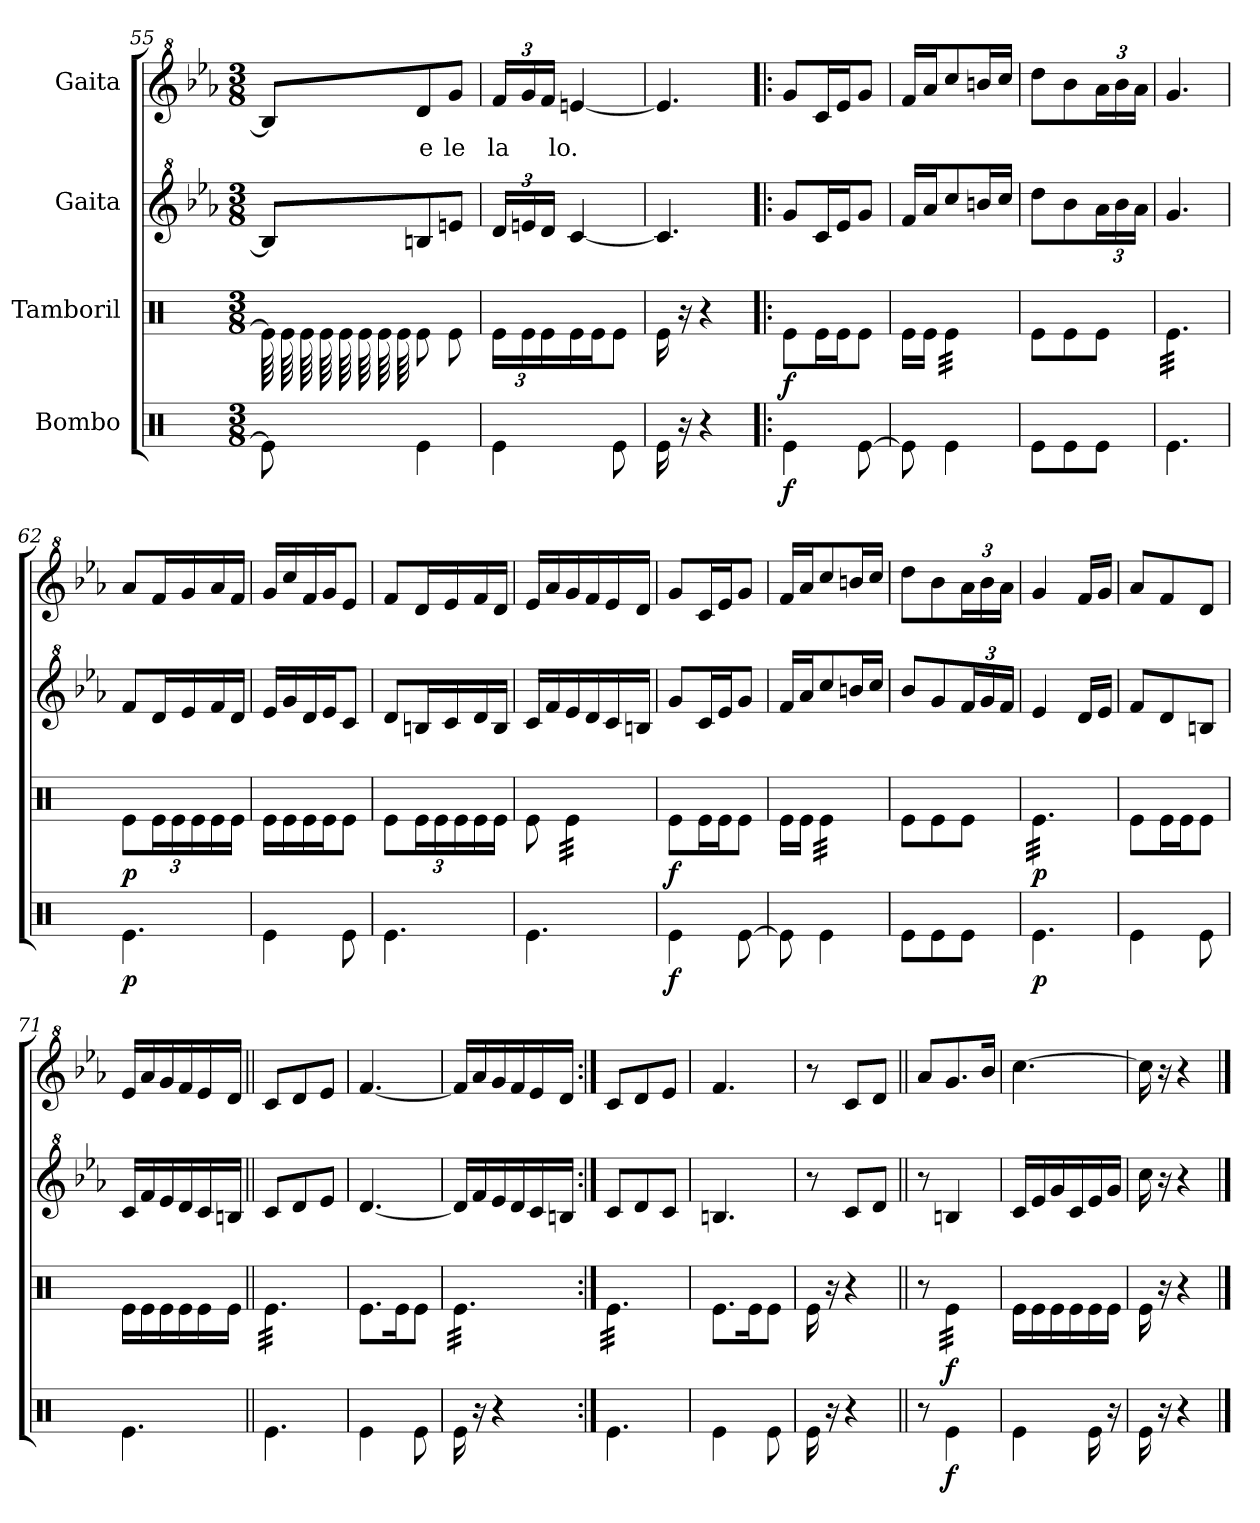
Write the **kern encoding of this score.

**kern	**dynam	**kern	**dynam	**kern	**kern	**text
*part4	*part4	*part3	*part3	*part2	*part1	*part1
*staff4	*staff4	*staff3	*staff3	*staff2	*staff1	*staff1
*I"Bombo	*	*I"Tamboril	*	*I"Gaita	*I"Gaita	*
*clefX	*	*clefX	*	*clefG^2	*clefG^2	*
*k[]	*	*k[]	*	*k[b-e-a-]	*k[b-e-a-]	*
*	*	*	*	*E-:	*E-:	*
*M3/8	*	*M3/8	*	*M3/8	*M3/8	*
=55	=55	=55	=55	=55	=55	=55
*	*	*tremolo	*	*	*	*
8Re\]	.	64Re\]LLLL	.	8b/L]	8b/L]	.
.	.	64Re\	.	.	.	.
.	.	64Re\	.	.	.	.
.	.	64Re\	.	.	.	.
.	.	64Re\	.	.	.	.
.	.	64Re\	.	.	.	.
.	.	64Re\	.	.	.	.
.	.	64Re\	.	.	.	.
*	*	*Xtremolo	*	*	*	*
4Re\	.	8Re\	.	8bn/	8dd/	e
.	.	8Re\J	.	8een/J	8gg/J	le
=56	=56	=56	=56	=56	=56	=56
*	*	*Xbrackettup	*	*Xbrackettup	*Xbrackettup	*
4Re\	.	24Re\LL	.	24dd/LL	24ff/LL	la
.	.	24Re\	.	24een/	24gg/	.
.	.	24Re\	.	24dd/JJ	24ff/JJ	.
.	.	16Re\	.	[4cc/	[4een/	lo.
.	.	16Re\J	.	.	.	.
8Re\	.	8Re\J	.	.	.	.
=57	=57	=57	=57	=57	=57	=57
16Re\	.	16Re\	.	4.cc/]	4.ee/]	.
16r	.	16r	.	.	.	.
4r	.	4r	.	.	.	.
=58!|:	=58!|:	=58!|:	=58!|:	=58!|:	=58!|:	=58!|:
!	!LO:DY:b	!	!LO:DY:b	!	!	!
4Re\	f	8Re\L	f	8gg/L	8gg/L	.
.	.	16Re\L	.	16cc/L	16cc/L	.
.	.	16Re\J	.	16ee-/J	16ee-/J	.
[8Re\	.	8Re\J	.	8gg/J	8gg/J	.
=59	=59	=59	=59	=59	=59	=59
8Re\]	.	16Re\LL	.	16ff/LL	16ff/LL	.
.	.	16Re\JJ	.	16aa-/J	16aa-/J	.
*	*	*tremolo	*	*	*	*
4Re\	.	32Re\LLL	.	8ccc/	8ccc/	.
.	.	32Re\	.	.	.	.
.	.	32Re\	.	.	.	.
.	.	32Re\	.	.	.	.
.	.	32Re\	.	16bbn/L	16bbn/L	.
.	.	32Re\	.	.	.	.
.	.	32Re\	.	16ccc/JJ	16ccc/JJ	.
.	.	32Re\JJJ	.	.	.	.
*	*	*Xtremolo	*	*	*	*
!!LO:LB:g=z
=60	=60	=60	=60	=60	=60	=60
8Re\L	.	8Re\L	.	8ddd\L	8ddd\L	.
8Re\	.	8Re\	.	8bb-\	8bb-\	.
8Re\J	.	8Re\J	.	24aa-\L	24aa-\L	.
.	.	.	.	24bb-\	24bb-\	.
.	.	.	.	24aa-\JJ	24aa-\JJ	.
=61	=61	=61	=61	=61	=61	=61
*	*	*tremolo	*	*	*	*
4.Re\	.	32Re\LLL	.	4.gg/	4.gg/	.
.	.	32Re\	.	.	.	.
.	.	32Re\	.	.	.	.
.	.	32Re\	.	.	.	.
.	.	32Re\	.	.	.	.
.	.	32Re\	.	.	.	.
.	.	32Re\	.	.	.	.
.	.	32Re\	.	.	.	.
.	.	32Re\	.	.	.	.
.	.	32Re\	.	.	.	.
.	.	32Re\	.	.	.	.
.	.	32Re\JJJ	.	.	.	.
*	*	*Xtremolo	*	*	*	*
=62	=62	=62	=62	=62	=62	=62
!	!LO:DY:b	!	!LO:DY:b	!	!	!
4.Re\	p	8Re\L	p	8ff/L	8aa-/L	.
.	.	24Re\L	.	16dd/L	16ff/L	.
.	.	24Re\	.	.	.	.
.	.	.	.	16ee-/	16gg/	.
.	.	24Re\	.	.	.	.
.	.	16Re\	.	16ff/	16aa-/	.
.	.	16Re\JJ	.	16dd/JJ	16ff/JJ	.
=63	=63	=63	=63	=63	=63	=63
4Re\	.	16Re\LL	.	16ee-/LL	16gg/LL	.
.	.	16Re\	.	16gg/	16ccc/	.
.	.	16Re\	.	16dd/	16ff/	.
.	.	16Re\J	.	16ee-/J	16gg/J	.
8Re\	.	8Re\J	.	8cc/J	8ee-/J	.
=64	=64	=64	=64	=64	=64	=64
4.Re\	.	8Re\L	.	8dd/L	8ff/L	.
.	.	24Re\L	.	16bn/L	16dd/L	.
.	.	24Re\	.	.	.	.
.	.	.	.	16cc/	16ee-/	.
.	.	24Re\	.	.	.	.
.	.	16Re\	.	16dd/	16ff/	.
.	.	16Re\JJ	.	16b/JJ	16dd/JJ	.
=65	=65	=65	=65	=65	=65	=65
4.Re\	.	8Re\	.	16cc/LL	16ee-/LL	.
.	.	.	.	16ff/	16aa-/	.
*	*	*tremolo	*	*	*	*
.	.	32Re\LLL	.	16ee-/	16gg/	.
.	.	32Re\	.	.	.	.
.	.	32Re\	.	16dd/	16ff/	.
.	.	32Re\	.	.	.	.
.	.	32Re\	.	16cc/	16ee-/	.
.	.	32Re\	.	.	.	.
.	.	32Re\	.	16bn/JJ	16dd/JJ	.
.	.	32Re\JJJ	.	.	.	.
*	*	*Xtremolo	*	*	*	*
=66	=66	=66	=66	=66	=66	=66
!	!LO:DY:b	!	!LO:DY:b	!	!	!
4Re\	f	8Re\L	f	8gg/L	8gg/L	.
.	.	16Re\L	.	16cc/L	16cc/L	.
.	.	16Re\J	.	16ee-/J	16ee-/J	.
[8Re\	.	8Re\J	.	8gg/J	8gg/J	.
=67	=67	=67	=67	=67	=67	=67
8Re\]	.	16Re\LL	.	16ff/LL	16ff/LL	.
.	.	16Re\JJ	.	16aa-/J	16aa-/J	.
*	*	*tremolo	*	*	*	*
4Re\	.	32Re\LLL	.	8ccc/	8ccc/	.
.	.	32Re\	.	.	.	.
.	.	32Re\	.	.	.	.
.	.	32Re\	.	.	.	.
.	.	32Re\	.	16bbn/L	16bbn/L	.
.	.	32Re\	.	.	.	.
.	.	32Re\	.	16ccc/JJ	16ccc/JJ	.
.	.	32Re\JJJ	.	.	.	.
*	*	*Xtremolo	*	*	*	*
!!LO:LB:g=z
=68	=68	=68	=68	=68	=68	=68
8Re\L	.	8Re\L	.	8bb-/L	8ddd\L	.
8Re\	.	8Re\	.	8gg/	8bb-\	.
8Re\J	.	8Re\J	.	24ff/L	24aa-\L	.
.	.	.	.	24gg/	24bb-\	.
.	.	.	.	24ff/JJ	24aa-\JJ	.
=69	=69	=69	=69	=69	=69	=69
!	!LO:DY:b	!	!LO:DY:b	!	!	!
*	*	*tremolo	*	*	*	*
4.Re\	p	32Re\LLL	p	4ee-/	4gg/	.
.	.	32Re\	.	.	.	.
.	.	32Re\	.	.	.	.
.	.	32Re\	.	.	.	.
.	.	32Re\	.	.	.	.
.	.	32Re\	.	.	.	.
.	.	32Re\	.	.	.	.
.	.	32Re\	.	.	.	.
.	.	32Re\	.	16dd/LL	16ff/LL	.
.	.	32Re\	.	.	.	.
.	.	32Re\	.	16ee-/JJ	16gg/JJ	.
.	.	32Re\JJJ	.	.	.	.
*	*	*Xtremolo	*	*	*	*
=70	=70	=70	=70	=70	=70	=70
4Re\	.	8Re\L	.	8ff/L	8aa-/L	.
.	.	16Re\L	.	8dd/	8ff/	.
.	.	16Re\J	.	.	.	.
8Re\	.	8Re\J	.	8bn/J	8dd/J	.
=71	=71	=71	=71	=71	=71	=71
4.Re\	.	16Re\LL	.	16cc/LL	16ee-/LL	.
.	.	16Re\	.	16ff/	16aa-/	.
.	.	16Re\	.	16ee-/	16gg/	.
.	.	16Re\	.	16dd/	16ff/	.
.	.	16Re\	.	16cc/	16ee-/	.
.	.	16Re\JJ	.	16bn/JJ	16dd/JJ	.
=72||	=72||	=72||	=72||	=72||	=72||	=72||
*	*	*tremolo	*	*	*	*
4.Re\	.	32Re\LLL	.	8cc/L	8cc/L	.
.	.	32Re\	.	.	.	.
.	.	32Re\	.	.	.	.
.	.	32Re\	.	.	.	.
.	.	32Re\	.	8dd/	8dd/	.
.	.	32Re\	.	.	.	.
.	.	32Re\	.	.	.	.
.	.	32Re\	.	.	.	.
.	.	32Re\	.	8ee-/J	8ee-/J	.
.	.	32Re\	.	.	.	.
.	.	32Re\	.	.	.	.
.	.	32Re\JJJ	.	.	.	.
*	*	*Xtremolo	*	*	*	*
=73	=73	=73	=73	=73	=73	=73
4Re\	.	8.Re\L	.	[4.dd/	[4.ff/	.
.	.	16Re\K	.	.	.	.
8Re\	.	8Re\J	.	.	.	.
=74	=74	=74	=74	=74	=74	=74
*	*	*tremolo	*	*	*	*
16Re\	.	32Re\LLL	.	16dd/LL]	16ff/LL]	.
.	.	32Re\	.	.	.	.
16r	.	32Re\	.	16ff/	16aa-/	.
.	.	32Re\	.	.	.	.
4r	.	32Re\	.	16ee-/	16gg/	.
.	.	32Re\	.	.	.	.
.	.	32Re\	.	16dd/	16ff/	.
.	.	32Re\	.	.	.	.
.	.	32Re\	.	16cc/	16ee-/	.
.	.	32Re\	.	.	.	.
.	.	32Re\	.	16bn/JJ	16dd/JJ	.
.	.	32Re\JJJ	.	.	.	.
=75:|!	=75:|!	=75:|!	=75:|!	=75:|!	=75:|!	=75:|!
4.Re\	.	32Re\LLL	.	8cc/L	8cc/L	.
.	.	32Re\	.	.	.	.
.	.	32Re\	.	.	.	.
.	.	32Re\	.	.	.	.
.	.	32Re\	.	8dd/	8dd/	.
.	.	32Re\	.	.	.	.
.	.	32Re\	.	.	.	.
.	.	32Re\	.	.	.	.
.	.	32Re\	.	8cc/J	8ee-/J	.
.	.	32Re\	.	.	.	.
.	.	32Re\	.	.	.	.
.	.	32Re\JJJ	.	.	.	.
*	*	*Xtremolo	*	*	*	*
=76	=76	=76	=76	=76	=76	=76
4Re\	.	8.Re\L	.	4.bn/	4.ff/	.
.	.	16Re\K	.	.	.	.
8Re\	.	8Re\J	.	.	.	.
!!LO:PB:g=z
=77	=77	=77	=77	=77	=77	=77
16Re\	.	16Re\	.	8r	8r	.
16r	.	16r	.	.	.	.
4r	.	4r	.	8cc/L	8cc/L	.
.	.	.	.	8dd/J	8dd/J	.
=78||	=78||	=78||	=78||	=78||	=78||	=78||
8r	.	8r	.	8r	8aa-/L	.
!	!LO:DY:b	!	!LO:DY:b	!	!	!
*	*	*tremolo	*	*	*	*
4Re\	f	32Re\LLL	f	4bn/	8.gg/	.
.	.	32Re\	.	.	.	.
.	.	32Re\	.	.	.	.
.	.	32Re\	.	.	.	.
.	.	32Re\	.	.	.	.
.	.	32Re\	.	.	.	.
.	.	32Re\	.	.	16bb-/Jk	.
.	.	32Re\JJJ	.	.	.	.
*	*	*Xtremolo	*	*	*	*
=79	=79	=79	=79	=79	=79	=79
4Re\	.	16Re\LL	.	16cc/LL	[4.ccc\	.
.	.	16Re\	.	16ee-/	.	.
.	.	16Re\	.	16gg/	.	.
.	.	16Re\	.	16cc/	.	.
16Re\	.	16Re\	.	16ee-/	.	.
16r	.	16Re\JJ	.	16gg/JJ	.	.
=80	=80	=80	=80	=80	=80	=80
16Re\	.	16Re\	.	16ccc\	16ccc\]	.
16r	.	16r	.	16r	16r	.
4r	.	4r	.	4r	4r	.
==	==	==	==	==	==	==
*-	*-	*-	*-	*-	*-	*-
